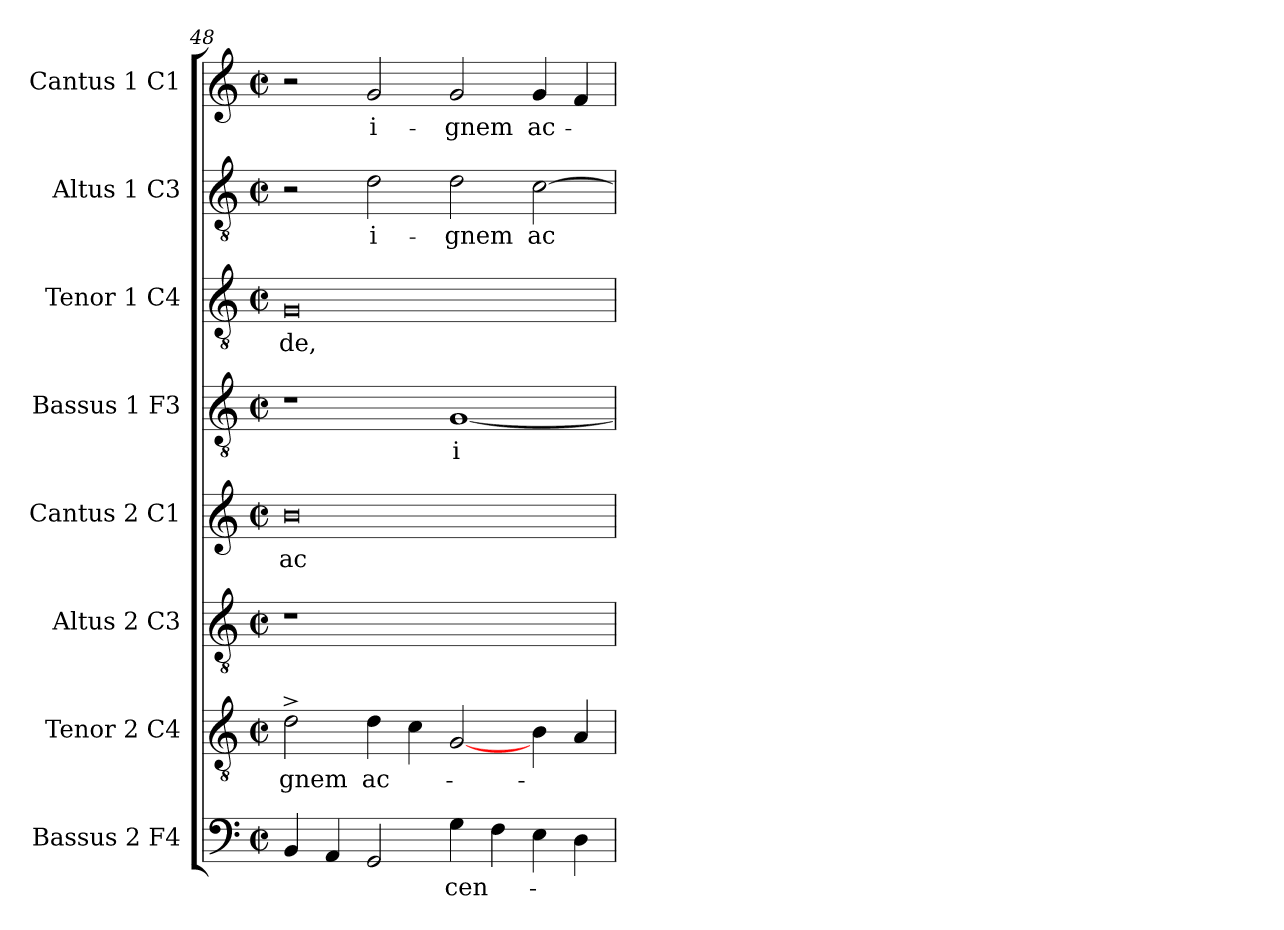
**kern	**text	**kern	**text	**kern	**kern	**text	**kern	**text	**kern	**text	**kern	**text	**kern	**text
*part8	*part8	*part7	*part7	*part6	*part5	*part5	*part4	*part4	*part3	*part3	*part2	*part2	*part1	*part1
*staff8	*staff8	*staff7	*staff7	*staff6	*staff5	*staff5	*staff4	*staff4	*staff3	*staff3	*staff2	*staff2	*staff1	*staff1
*I"Bassus 2  F4	*	*I"Tenor 2  C4	*	*I"Altus 2  C3	*I"Cantus 2  C1	*	*I"Bassus 1  F3	*	*I"Tenor 1  C4	*	*I"Altus 1  C3	*	*I"Cantus 1  C1	*
*I'B2	*	*I'T2	*	*I'A2	*I'C2	*	*I'B1	*	*I'T1	*	*I'A1	*	*I'C1	*
*clefF4	*	*clefGv2	*	*clefGv2	*clefG2	*	*clefGv2	*	*clefGv2	*	*clefGv2	*	*clefG2	*
*M2/2	*	*M2/2	*	*M2/2	*M2/2	*	*M2/2	*	*M2/2	*	*M2/2	*	*M2/2	*
*met(c|)	*	*met(c|)	*	*met(c|)	*met(c|)	*	*met(c|)	*	*met(c|)	*	*met(c|)	*	*met(c|)	*
=48	=48	=48	=48	=48	=48	=48	=48	=48	=48	=48	=48	=48	=48	=48
!	!	!	!LO:LY:b:cj	!	!LO:N:vis=0	!LO:LY:b:cj	!	!	!LO:N:vis=0	!LO:LY:b:cj	!	!	!	!
4BB/	.	2d^<\	-gnem	1r	1b	ac-	1r	.	1G	-de,	2r	.	2r	.
4AA/	.	.	.	.	.	.	.	.	.	.	.	.	.	.
!	!	!	!LO:LY:b:cj	!	!	!	!	!	!	!	!	!LO:LY:b:cj	!	!LO:LY:b:cj
2GG/	.	4d\	ac-	.	.	.	.	.	.	.	2d\	i-	2g/	i-
.	.	4c\	.	.	.	.	.	.	.	.	.	.	.	.
!	!LO:LY:b:cj	!	!	!	!	!	!	!LO:LY:b:rj	!	!	!	!LO:LY:b:cj	!	!LO:LY:b:cj
4G\	-cen-	[<2G/	.	1ryy	1ryy	.	[<1G	i-	1ryy	.	2d\	-gnem	2g/	-gnem
4F\	.	.	.	.	.	.	.	.	.	.	.	.	.	.
!	!	!	!	!	!	!	!	!	!	!	!	!LO:LY:b:cj	!	!LO:LY:b:cj
4E\	.	4B\	.	.	.	.	.	.	.	.	[>2c\	ac-	4g/	ac-
4D\	.	4A/	.	.	.	.	.	.	.	.	.	.	4f/	.
=	=	=	=	=	=	=	=	=	=	=	=	=	=	=
*-	*-	*-	*-	*-	*-	*-	*-	*-	*-	*-	*-	*-	*-	*-
